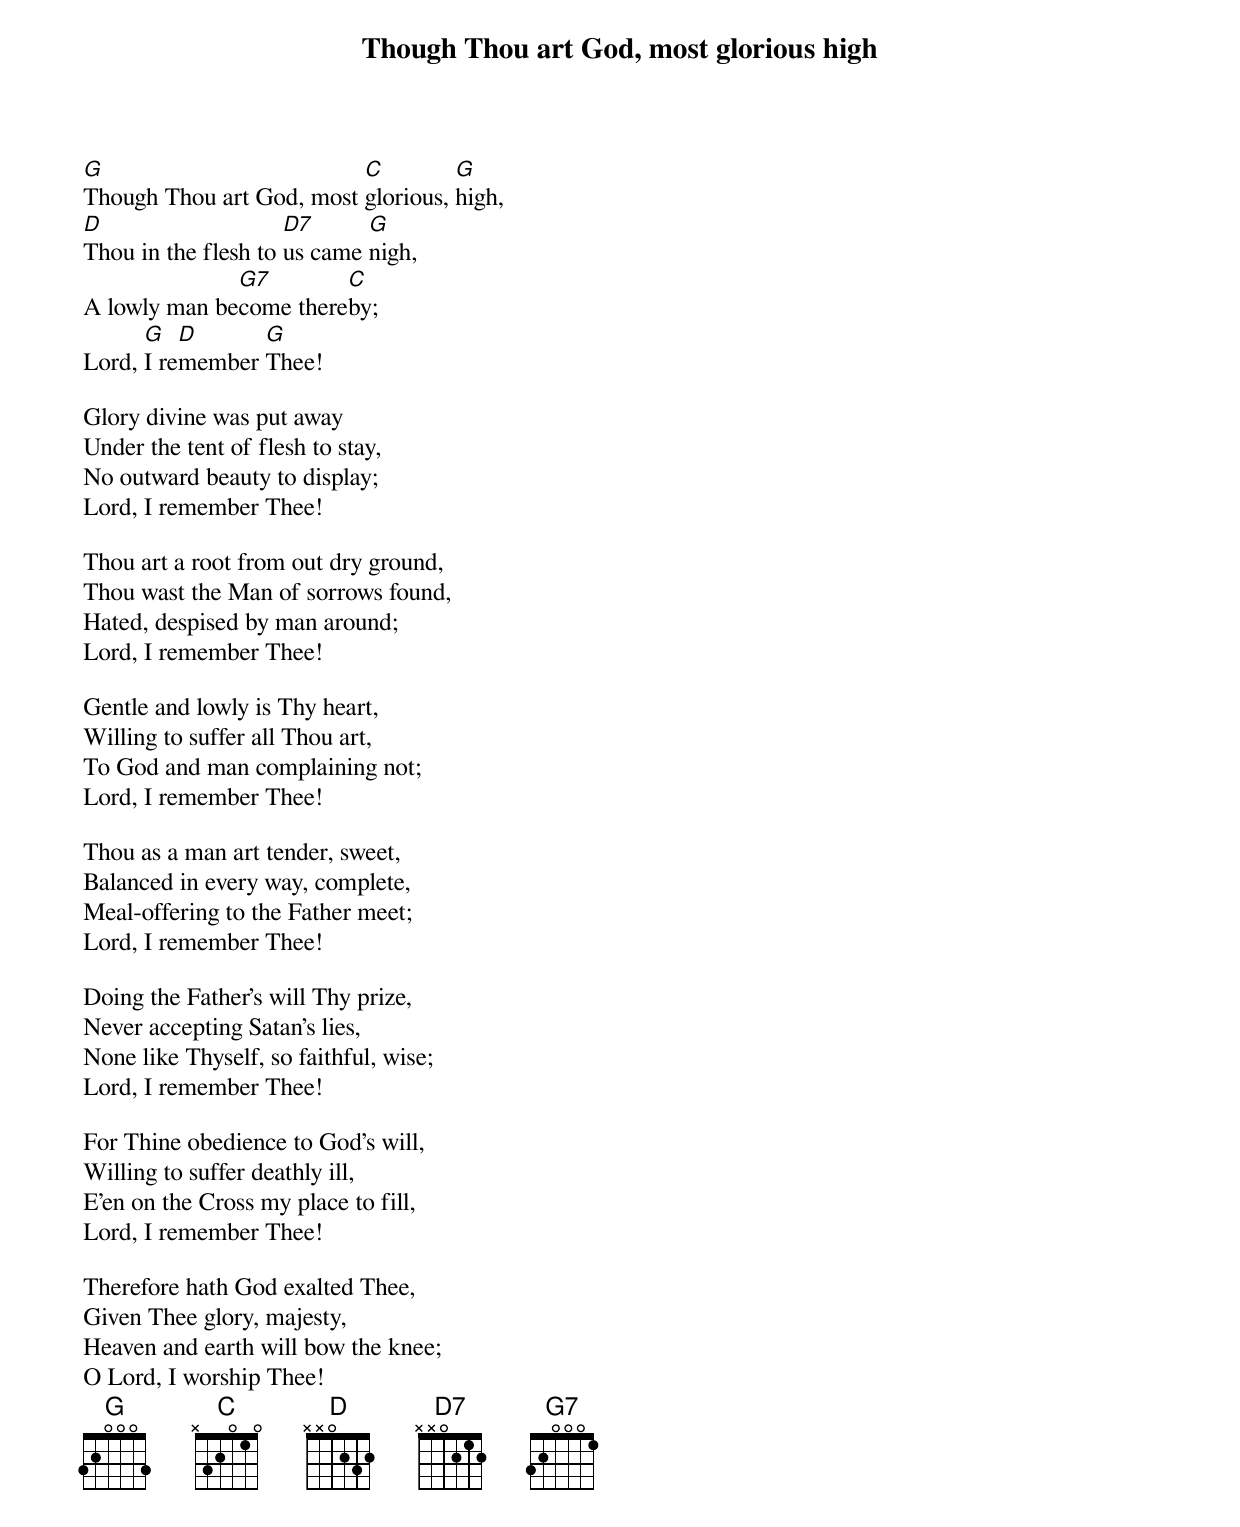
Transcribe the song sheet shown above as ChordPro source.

{title: Though Thou art God, most glorious high}
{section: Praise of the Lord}
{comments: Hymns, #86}
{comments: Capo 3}

[G]Though Thou art God, most [C]glorious, [G]high,
[D]Thou in the flesh to [D7]us came [G]nigh,
A lowly man be[G7]come there[C]by;
Lord, [G]I re[D]member [G]Thee!

Glory divine was put away
Under the tent of flesh to stay,
No outward beauty to display;
Lord, I remember Thee!

Thou art a root from out dry ground,
Thou wast the Man of sorrows found,
Hated, despised by man around;
Lord, I remember Thee!

Gentle and lowly is Thy heart,
Willing to suffer all Thou art,
To God and man complaining not;
Lord, I remember Thee!

Thou as a man art tender, sweet,
Balanced in every way, complete,
Meal-offering to the Father meet;
Lord, I remember Thee!

Doing the Father’s will Thy prize,
Never accepting Satan’s lies,
None like Thyself, so faithful, wise;
Lord, I remember Thee!

For Thine obedience to God’s will,
Willing to suffer deathly ill,
E’en on the Cross my place to fill,
Lord, I remember Thee!

Therefore hath God exalted Thee,
Given Thee glory, majesty,
Heaven and earth will bow the knee;
O Lord, I worship Thee!
